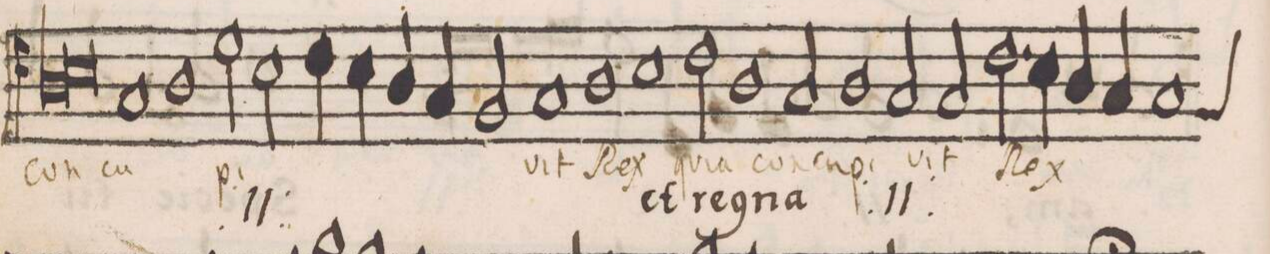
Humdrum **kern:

**kern	**text	**text
*I"ALTVS	*	*
*clefC4	*	*
*k[]	*	*
*met(c)	*	*
*M2/1	*	*
1A	.	con-
*lig	*	*
=63	=63	=63
1B	.	.
*Xlig	*	*
1G	.	-cu-
=64	=64	=64
1A	.	.
*	*ij	*
2d\	pro-	-pi-
=65	=65	=65
2B\	.	.
4c\	-ce-	.
4B\	.	.
4A/	.	.
4G/	.	.
2F/	.	.
=66	=66	=66
1G	.	-vit
1A	-de	Rex
*	*Xij	*
=67	=67	=67
1B	et	qui-
2c\	re-	-a
1A	-gna	con-
=68	=68	=68
*	*ij	*
2G/	.	-cu-
1A	et	-pi-
=69	=69	=69
2G/	.	.
2G/	re-	-vit
2.c\	.	Rex
4B\	.	.
=70	=70	=70
4A/	.	.
4G/	.	.
*custos:F	*	*
1G	.	.
*-	*-	*-
